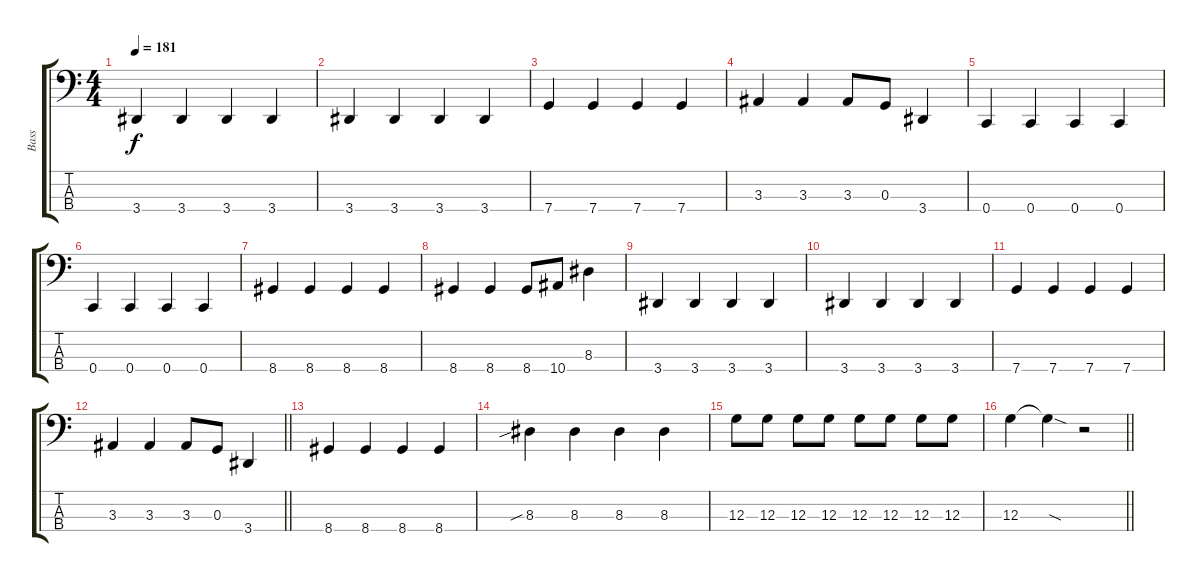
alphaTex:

\track ("Bass" "Bass") {instrument electricbasspick}
\staff {score tabs}
\tuning (F2 C2 G1 C1) {hide}
\ts (4 4)
\tempo 181
\clef f4
\ks c
3.4.4{dy f} 3.4.4 3.4.4 3.4.4 |
3.4.4 3.4.4 3.4.4 3.4.4 |
7.4.4 7.4.4 7.4.4 7.4.4 |
3.3.4 3.3.4 3.3.8 0.3.8 3.4.4 |
0.4.4 0.4.4 0.4.4 0.4.4 |
0.4.4 0.4.4 0.4.4 0.4.4 |
8.4.4 8.4.4 8.4.4 8.4.4 |
8.4.4 8.4.4 8.4.8 10.4.8 8.3.4 |
3.4.4 3.4.4 3.4.4 3.4.4 |
3.4.4 3.4.4 3.4.4 3.4.4 |
7.4.4 7.4.4 7.4.4 7.4.4 |
\barLineRight lightlight
3.3.4 3.3.4 3.3.8 0.3.8 3.4.4 |
8.4.4 8.4.4 8.4.4 8.4.4 |
8.3{sib}.4 8.3.4 8.3.4 8.3.4 |
12.3.8 12.3.8 12.3.8 12.3.8 12.3.8 12.3.8 12.3.8 12.3.8 |
\barLineRight lightlight
12.3.4 12.3{sod t}.4 r.2
